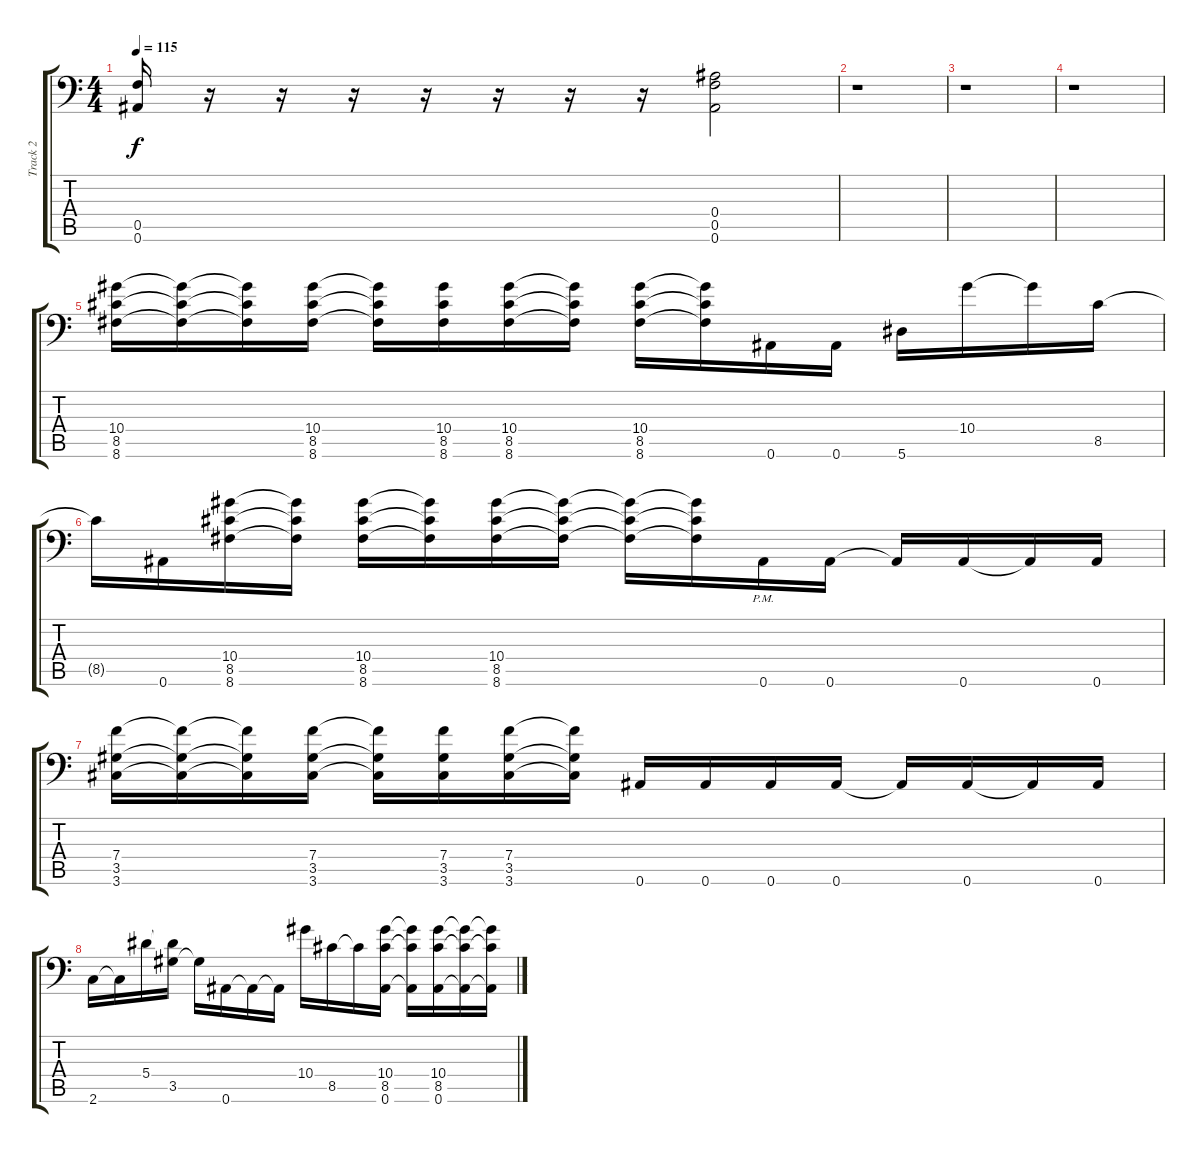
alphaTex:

\track ("Track 2" "Track 2") {instrument distortionguitar}
\staff {score tabs}
\tuning (C4 G3 Eb3 Bb2 F2 Bb1) {hide}
\ts (4 4)
\tempo 115
\clef f4
\ks c
(0.5 0.6).16{dy f} r.16 r.16 r.16 r.16 r.16 r.16 r.16 (0.4 0.5 0.6).2 |
r.1 |
r.1 |
r.1 |
(10.4 8.5 8.6).16 (10.4{t} 8.5{t} 8.6{t}).16 (10.4{t} 8.5{t} 8.6{t}).16 (10.4 8.5 8.6).16 (10.4{t} 8.5{t} 8.6{t}).16 (10.4 8.5 8.6).16 (10.4 8.5 8.6).16 (10.4{t} 8.5{t} 8.6{t}).16 (10.4 8.5 8.6).16 (10.4{t} 8.5{t} 8.6{t}).16 0.6.16 0.6.16 5.6.16 10.4.16 10.4{t}.16 8.5.16 |
8.5{t}.16 0.6.16 (10.4 8.5 8.6).16 (10.4{t} 8.5{t} 8.6{t}).16 (10.4 8.5 8.6).16 (10.4{t} 8.5{t} 8.6{t}).16 (10.4 8.5 8.6).16 (10.4{t} 8.5{t} 8.6{t}).16 (10.4{t} 8.5{t} 8.6{t}).16 (10.4{t} 8.5{t} 8.6{t}).16 0.6{pm}.16 0.6.16 0.6{t}.16 0.6.16 0.6{t}.16 0.6.16 |
(7.4 3.5 3.6).16 (7.4{t} 3.5{t} 3.6{t}).16 (7.4{t} 3.5{t} 3.6{t}).16 (7.4 3.5 3.6).16 (7.4{t} 3.5{t} 3.6{t}).16 (7.4 3.5 3.6).16 (7.4 3.5 3.6).16 (7.4{t} 3.5{t} 3.6{t}).16 0.6.16 0.6.16 0.6.16 0.6.16 0.6{t}.16 0.6.16 0.6{t}.16 0.6.16 |
2.6.16 2.6{t}.16 5.4.16 (5.4{t} 3.5).16 3.5{t}.16 0.6.16 0.6{t}.16 0.6{t}.16 10.4.16 8.5.16 8.5{t}.16 (10.4 8.5 0.6).16 (10.4{t} 8.5{t} 0.6{t}).16 (10.4 8.5 0.6).16 (10.4{t} 8.5{t} 0.6{t}).16 (10.4{t} 8.5{t} 0.6{t}).16
